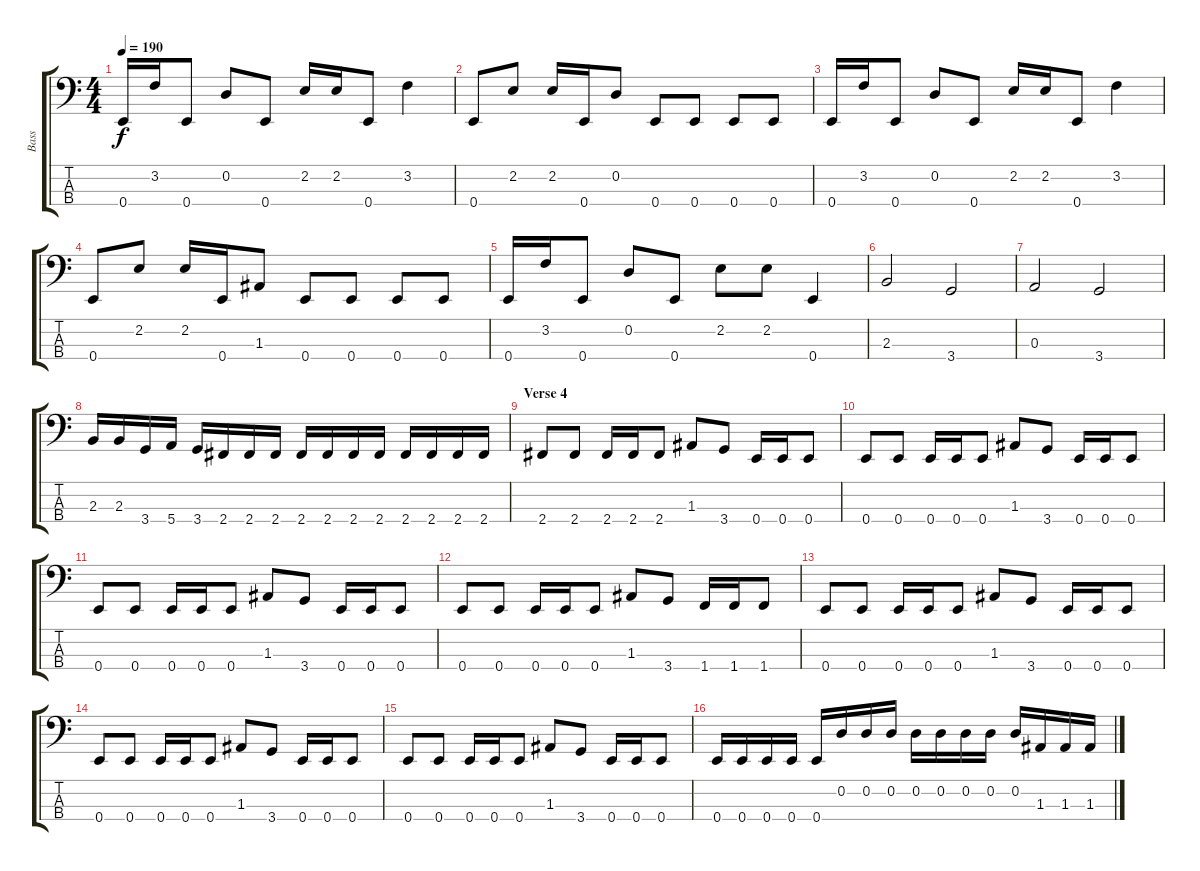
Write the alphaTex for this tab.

\track ("Bass" "Bass") {instrument electricbassfinger}
\staff {score tabs}
\tuning (G2 D2 A1 E1) {hide}
\ts (4 4)
\tempo 190
\clef f4
\ks c
0.4.16{dy f} 3.2.16 0.4.8 0.2.8 0.4.8 2.2.16 2.2.16 0.4.8 3.2.4 |
0.4.8 2.2.8 2.2.16 0.4.16 0.2.8 0.4.8 0.4.8 0.4.8 0.4.8 |
0.4.16 3.2.16 0.4.8 0.2.8 0.4.8 2.2.16 2.2.16 0.4.8 3.2.4 |
0.4.8 2.2.8 2.2.16 0.4.16 1.3.8 0.4.8 0.4.8 0.4.8 0.4.8 |
0.4.16 3.2.16 0.4.8 0.2.8 0.4.8 2.2.8 2.2.8 0.4.4 |
2.3.2 3.4.2 |
0.3.2 3.4.2 |
2.3.16 2.3.16 3.4.16 5.4.16 3.4.16 2.4.16 2.4.16 2.4.16 2.4.16 2.4.16 2.4.16 2.4.16 2.4.16 2.4.16 2.4.16 2.4.16 |
\section ("" "Verse 4")
2.4.8 2.4.8 2.4.16 2.4.16 2.4.8 1.3.8 3.4.8 0.4.16 0.4.16 0.4.8 |
0.4.8 0.4.8 0.4.16 0.4.16 0.4.8 1.3.8 3.4.8 0.4.16 0.4.16 0.4.8 |
0.4.8 0.4.8 0.4.16 0.4.16 0.4.8 1.3.8 3.4.8 0.4.16 0.4.16 0.4.8 |
0.4.8 0.4.8 0.4.16 0.4.16 0.4.8 1.3.8 3.4.8 1.4.16 1.4.16 1.4.8 |
0.4.8 0.4.8 0.4.16 0.4.16 0.4.8 1.3.8 3.4.8 0.4.16 0.4.16 0.4.8 |
0.4.8 0.4.8 0.4.16 0.4.16 0.4.8 1.3.8 3.4.8 0.4.16 0.4.16 0.4.8 |
0.4.8 0.4.8 0.4.16 0.4.16 0.4.8 1.3.8 3.4.8 0.4.16 0.4.16 0.4.8 |
0.4.16 0.4.16 0.4.16 0.4.16 0.4.16 0.2.16 0.2.16 0.2.16 0.2.16 0.2.16 0.2.16 0.2.16 0.2.16 1.3.16 1.3.16 1.3.16
